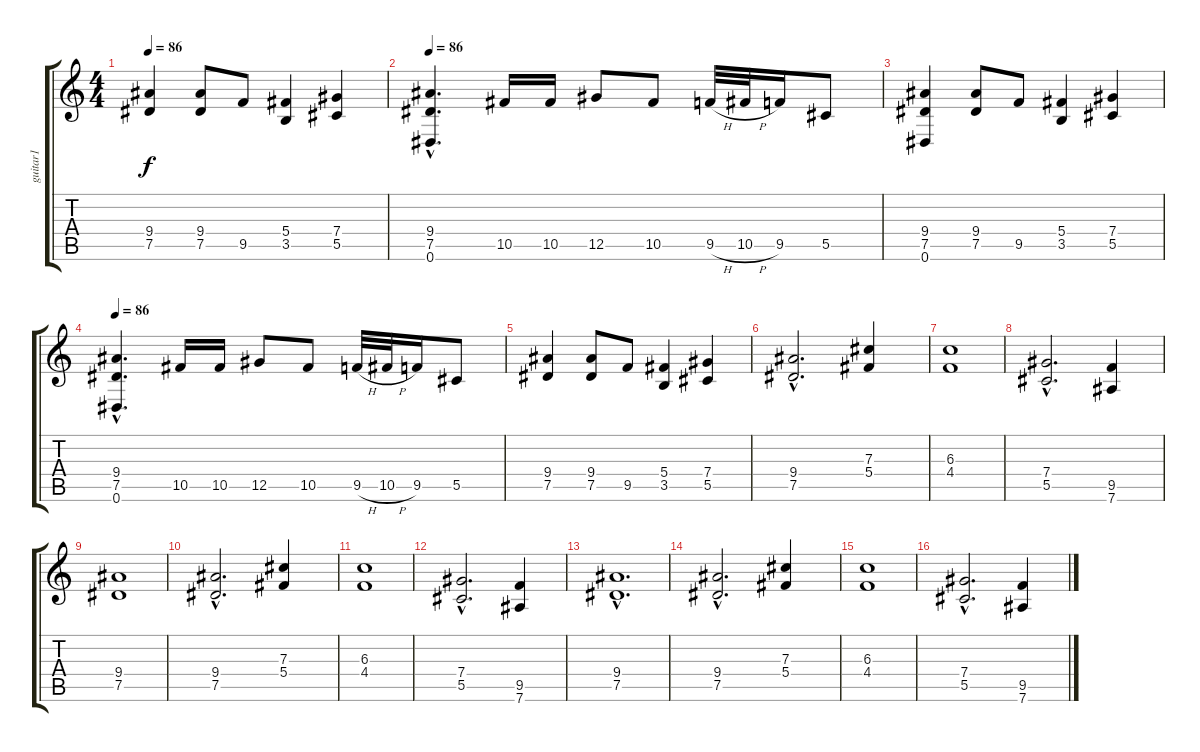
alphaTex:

\track ("guitar1" "guitar1") {instrument overdrivenguitar}
\staff {score tabs}
\tuning (Eb4 Bb3 Gb3 Db3 Ab2 Eb2) {hide}
\ts (4 4)
\tempo 86
\clef g2
\ks c
(9.4 7.5).4{dy f} (9.4 7.5).8 9.5.8 (5.4 3.5).4 (7.4 5.5).4 |
\tempo 86
(9.4{hac} 7.5{hac} 0.6{hac}).4{d} 10.5.16 10.5.16 12.5.8 10.5.8 9.5{h}.32 10.5{h}.32 9.5.16 5.5.8 |
(9.4 7.5 0.6).4 (9.4 7.5).8 9.5.8 (5.4 3.5).4 (7.4 5.5).4 |
\tempo 86
(9.4{hac} 7.5{hac} 0.6{hac}).4{d} 10.5.16 10.5.16 12.5.8 10.5.8 9.5{h}.32 10.5{h}.32 9.5.16 5.5.8 |
(9.4 7.5).4 (9.4 7.5).8 9.5.8 (5.4 3.5).4 (7.4 5.5).4 |
(9.4{hac} 7.5{hac}).2{d} (7.3 5.4).4 |
(6.3 4.4).1 |
(7.4{hac} 5.5{hac}).2{d} (9.5 7.6).4 |
(9.4 7.5).1 |
(9.4{hac} 7.5{hac}).2{d} (7.3 5.4).4 |
(6.3 4.4).1 |
(7.4{hac} 5.5{hac}).2{d} (9.5 7.6).4 |
(9.4{hac} 7.5{hac}).1{d} |
(9.4{hac} 7.5{hac}).2{d} (7.3 5.4).4 |
(6.3 4.4).1 |
(7.4{hac} 5.5{hac}).2{d} (9.5 7.6).4
